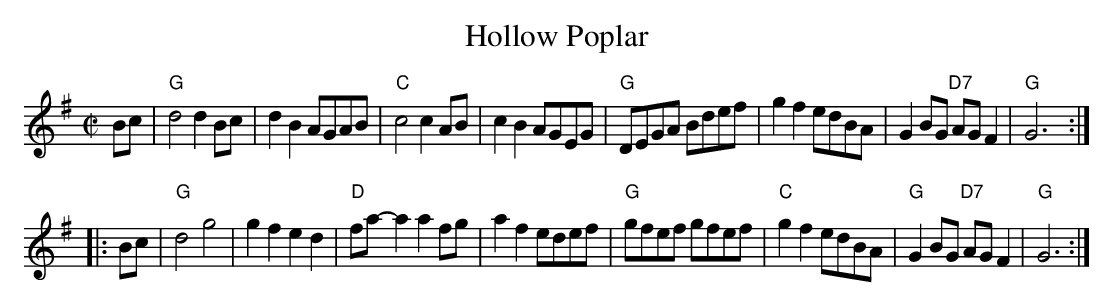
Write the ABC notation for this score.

X:1
T: Hollow Poplar
M: C|
K: G
Bc \
| "G"d4d2 Bc | d2B2 AGAB | "C"c4 c2 AB | c2B2 AGEG \
| "G"DEGA Bdef | g2f2 edBA | G2 BG "D7"AG F2 | "G"G6 :|
|: Bc \
| "G"d4g4 | g2f2e2d2 | "D"fa-a2 a2 fg | a2f2 edef \
| "G"gfef gfef | "C"g2 f2 edBA | "G"G2 BG "D7"AG F2 | "G" G6 :|
